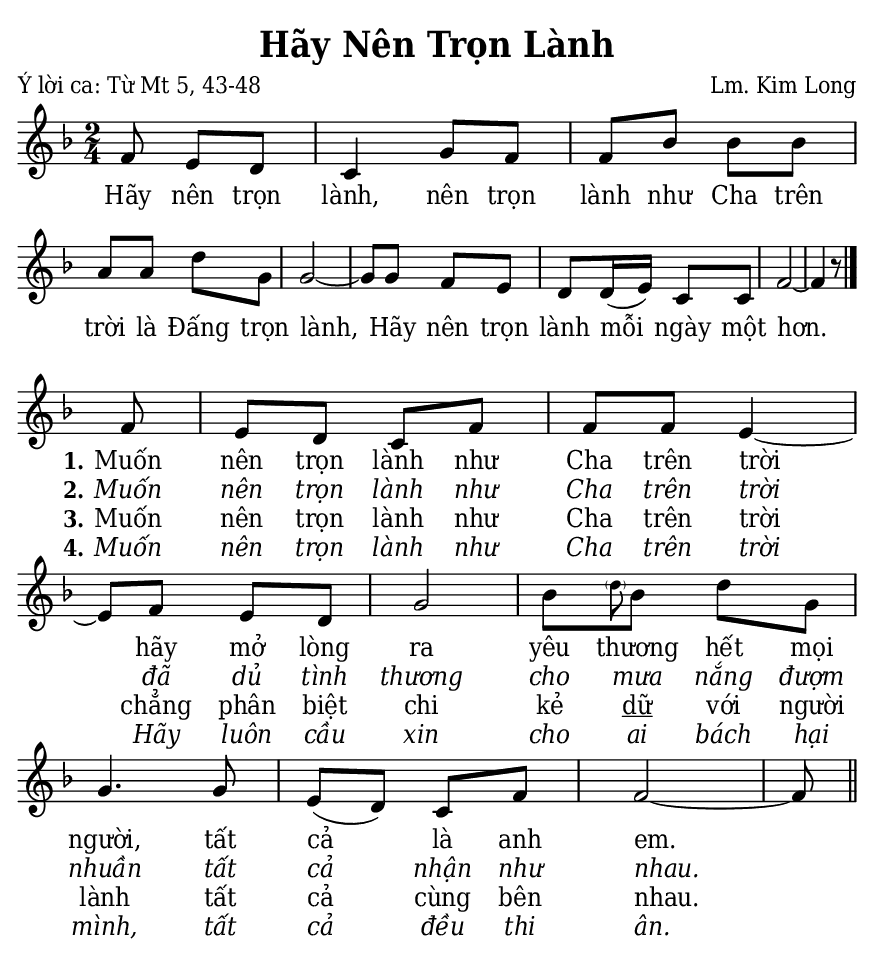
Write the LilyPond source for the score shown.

% Cài đặt chung
\version "2.24.3"
\include "english.ly"

\header {
  title = "Hãy Nên Trọn Lành"
  poet = "Ý lời ca: Từ Mt 5, 43-48"
  composer = "Lm. Kim Long"
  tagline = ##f
}

% Nhạc
nhacPhanMot = \relative c' {
  \key f \major
  \time 2/4
  \partial 4. f8 e d |
  c4 g'8 f |
  f bf bf bf |
  a a d g, |
  g2 ~ |
  g8 g f e |
  d d16 (e) c8 c |
  f2 ~ |
  f4 r8 \bar "|."
}

nhacPhanHai = \relative c' {
  \key f \major
  \time 2/4
  \partial 8 f8 |
  e d c f |
  f f e4 ~ |
  e8 f e d |
  g2 |
  bf8
  <<
    {
      \voiceOne
      \once \stemDown bf8
    }
    \new Voice = "splitpart" {
      \voiceTwo
      \once \override NoteColumn.force-hshift = #-1.5
      \tweak font-size #-2
      \parenthesize
      d8
    }
  >>
  \oneVoice
  d8 g, |
  g4. g8 |
  e (d) c f |
  f2 ~ |
  f8 \bar "||"
}

% Lời
loiPhanMot = \lyricmode {
  Hãy nên trọn lành,
  nên trọn lành như Cha trên trời là Đấng trọn lành,
  Hãy nên trọn lành mỗi ngày một hơn.
}

loiPhanHai = \lyricmode {
  <<
    {
      \set stanza = "1."
      Muốn nên trọn lành như Cha trên trời
      hãy mở lòng ra yêu thương hết mọi người,
      tất cả là anh em.
    }
    \new Lyrics {
	    \set associatedVoice = "beSop"
	    \set stanza = "2."
      \override Lyrics.LyricText.font-shape = #'italic
      Muốn nên trọn lành như Cha trên trời
      đã dủ tình thương cho mưa nắng đượm nhuần
      tất cả nhận như nhau.
    }
    \new Lyrics {
	    \set associatedVoice = "beSop"
	    \set stanza = "3."
      Muốn nên trọn lành như Cha trên trời
      chẳng phân biệt chi kẻ \markup { \underline "dữ" }
      với người lành
      tất cả cùng bên nhau.
    }
    \new Lyrics {
	    \set associatedVoice = "beSop"
	    \set stanza = "4."
      \override Lyrics.LyricText.font-shape = #'italic
      Muốn nên trọn lành như Cha trên trời
      Hãy luôn cầu xin cho ai bách hại mình,
      tất cả đều thi ân.
    }
  >>
}

% Dàn trang
\paper {
  #(set-paper-size "a5")
  top-margin = 3\mm
  bottom-margin = 3\mm
  left-margin = 3\mm
  right-margin = 3\mm
  indent = #0
  #(define fonts
	 (make-pango-font-tree "Deja Vu Serif Condensed"
	 		       "Deja Vu Serif Condensed"
			       "Deja Vu Serif Condensed"
			       (/ 20 20)))
  print-page-number = ##f
}

\score {
  <<
    \new Staff <<
        \clef treble
        \new Voice = beSop {
          \nhacPhanMot
        }
      \new Lyrics \lyricsto beSop \loiPhanMot
    >>
  >>
  \layout {
    \override Lyrics.LyricSpace.minimum-distance = #1
    \override Score.BarNumber.break-visibility = ##(#f #f #f)
    \override Score.SpacingSpanner.uniform-stretching = ##t
    ragged-last = ##f
  }
}

\score {
  <<
    \new Staff <<
        \clef treble
        \new Voice = beSop {
          \nhacPhanHai
        }
      \new Lyrics \lyricsto beSop \loiPhanHai
    >>
  >>
  \layout {
    \override Staff.TimeSignature.transparent = ##t
    \override Lyrics.LyricSpace.minimum-distance = #2.5
    \override Score.BarNumber.break-visibility = ##(#f #f #f)
    \override Score.SpacingSpanner.uniform-stretching = ##t
    ragged-last = ##f
  }
}
